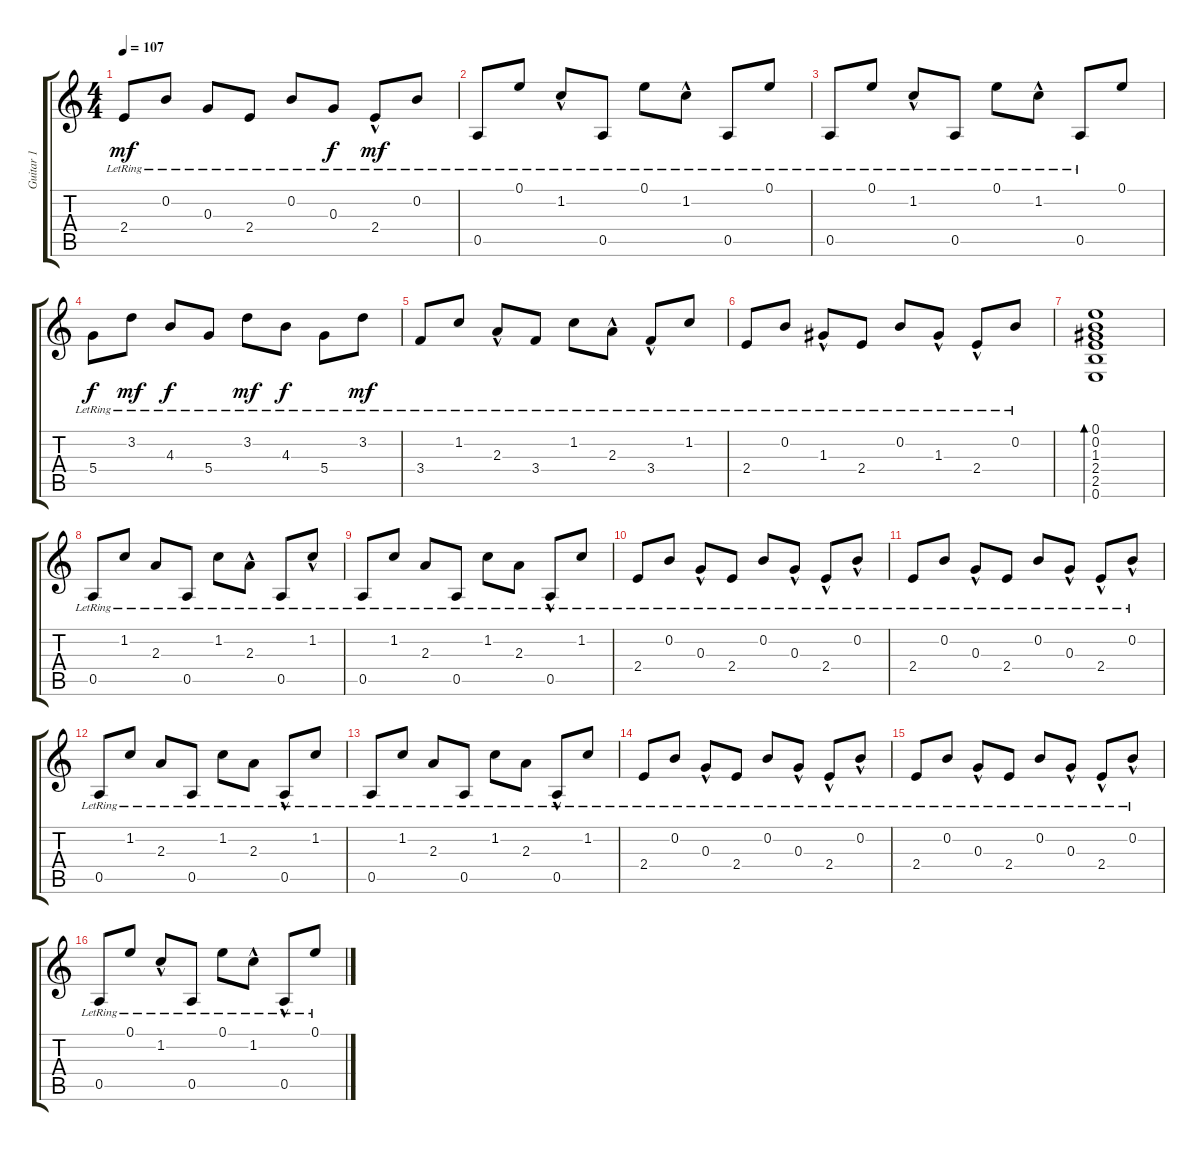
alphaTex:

\track ("Guitar 1" "Guitar 1") {instrument distortionguitar}
\staff {score tabs}
\tuning (E4 B3 G3 D3 A2 E2) {hide}
\ts (4 4)
\tempo 107
\clef g2
\ks c
2.4{lr}.8{dy mf} 0.2{lr}.8 0.3{lr}.8 2.4{lr}.8 0.2{lr}.8 0.3{lr}.8{dy f} 2.4{hac lr}.8{dy mf} 0.2{lr}.8 |
0.5{lr}.8 0.1{lr}.8 1.2{hac lr}.8 0.5{lr}.8 0.1{lr}.8 1.2{hac lr}.8 0.5{lr}.8 0.1{lr}.8 |
0.5{lr}.8 0.1{lr}.8 1.2{hac lr}.8 0.5{lr}.8 0.1{lr}.8 1.2{hac lr}.8 0.5{lr}.8 0.1.8 |
5.4{lr}.8{dy f} 3.2{lr}.8{dy mf} 4.3{lr}.8{dy f} 5.4{lr}.8 3.2{lr}.8{dy mf} 4.3{lr}.8{dy f} 5.4{lr}.8 3.2{lr}.8{dy mf} |
3.4{lr}.8 1.2{lr}.8 2.3{hac lr}.8 3.4{lr}.8 1.2{lr}.8 2.3{hac lr}.8 3.4{hac lr}.8 1.2{lr}.8 |
2.4{lr}.8 0.2{lr}.8 1.3{hac lr}.8 2.4{lr}.8 0.2{lr}.8 1.3{hac lr}.8 2.4{hac lr}.8 0.2{lr}.8 |
(0.1 0.2 1.3 2.4 2.5 0.6).1{bd 240} |
0.5{lr}.8 1.2{lr}.8 2.3{lr}.8 0.5{lr}.8 1.2{lr}.8 2.3{hac lr}.8 0.5{lr}.8 1.2{hac lr}.8 |
0.5{lr}.8 1.2{lr}.8 2.3{lr}.8 0.5{lr}.8 1.2{lr}.8 2.3{lr}.8 0.5{hac lr}.8 1.2{lr}.8 |
2.4{lr}.8 0.2{lr}.8 0.3{hac lr}.8 2.4{lr}.8 0.2{lr}.8 0.3{hac lr}.8 2.4{hac lr}.8 0.2{hac lr}.8 |
2.4{lr}.8 0.2{lr}.8 0.3{hac lr}.8 2.4{lr}.8 0.2{lr}.8 0.3{hac lr}.8 2.4{hac lr}.8 0.2{hac lr}.8 |
0.5{lr}.8 1.2{lr}.8 2.3{lr}.8 0.5{lr}.8 1.2{lr}.8 2.3{lr}.8 0.5{hac lr}.8 1.2{lr}.8 |
0.5{lr}.8 1.2{lr}.8 2.3{lr}.8 0.5{lr}.8 1.2{lr}.8 2.3{lr}.8 0.5{hac lr}.8 1.2{lr}.8 |
2.4{lr}.8 0.2{lr}.8 0.3{hac lr}.8 2.4{lr}.8 0.2{lr}.8 0.3{hac lr}.8 2.4{hac lr}.8 0.2{hac lr}.8 |
2.4{lr}.8 0.2{lr}.8 0.3{hac lr}.8 2.4{lr}.8 0.2{lr}.8 0.3{hac lr}.8 2.4{hac lr}.8 0.2{hac lr}.8 |
0.5{lr}.8 0.1{lr}.8 1.2{hac lr}.8 0.5{lr}.8 0.1{lr}.8 1.2{hac lr}.8 0.5{hac lr}.8 0.1{lr}.8
